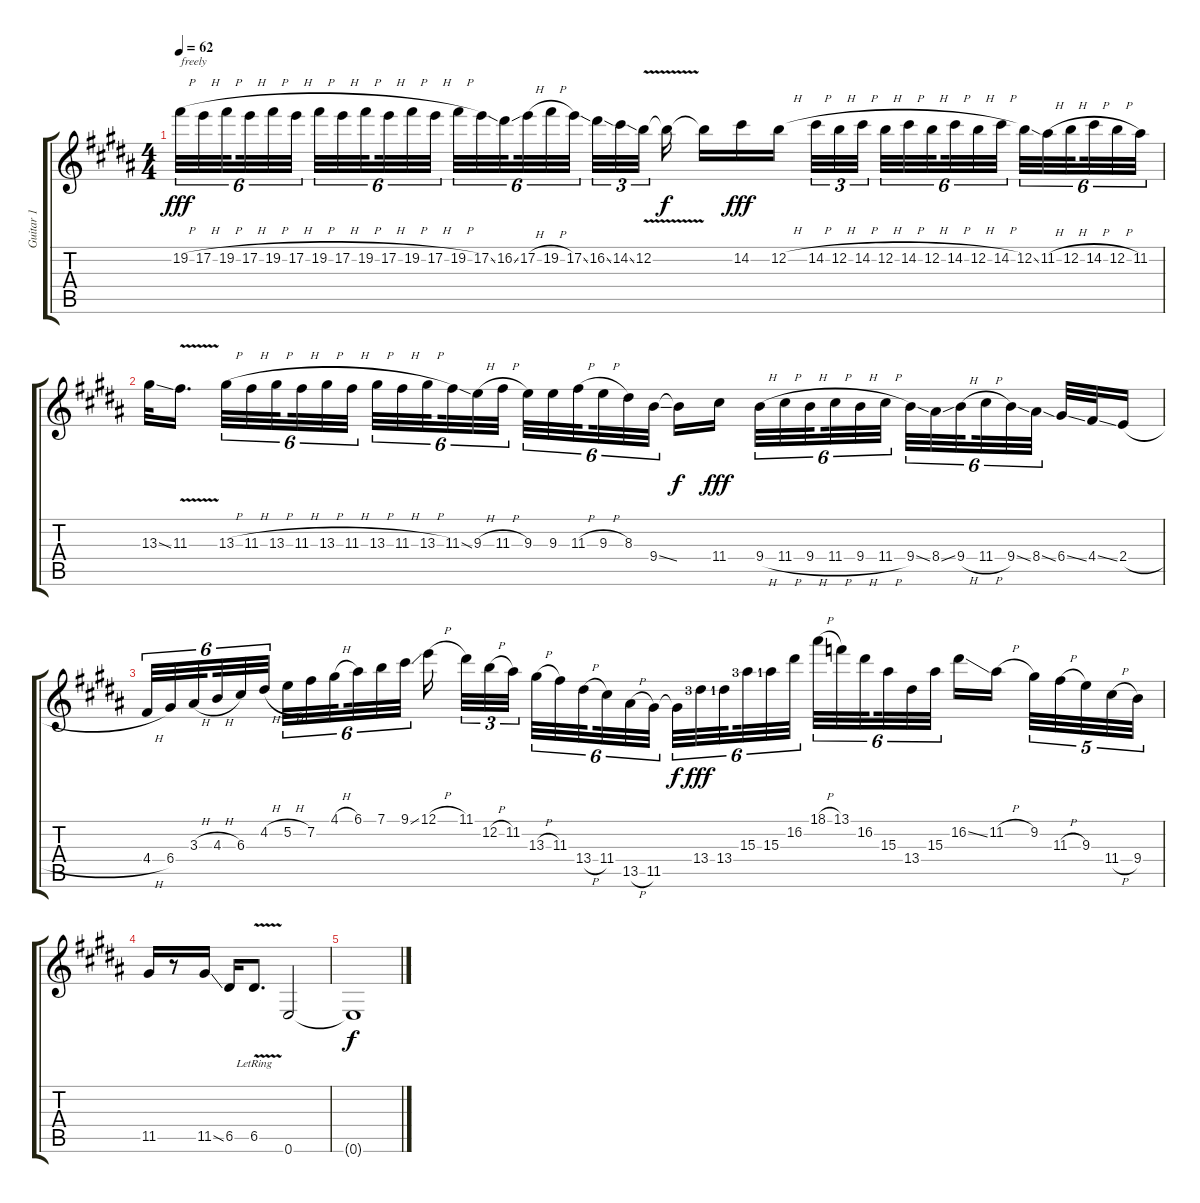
\track ("Guitar 1" "Guitar 1") {instrument overdrivenguitar}
\staff {score tabs}
\tuning (E4 B3 G3 D3 A2 E2) {hide}
\ts (4 4)
\tempo 62
\clef g2
\ks b
19.2{h}.32{tu (6 4) txt "freely" dy fff} 17.2{h}.32{tu (6 4)} 19.2{h}.32{tu (6 4) beam splitsecondary} 17.2{h}.32{tu (6 4)} 19.2{h}.32{tu (6 4)} 17.2{h}.32{tu (6 4) beam splitsecondary} 19.2{h}.32{tu (6 4)} 17.2{h}.32{tu (6 4)} 19.2{h}.32{tu (6 4) beam splitsecondary} 17.2{h}.32{tu (6 4)} 19.2{h}.32{tu (6 4)} 17.2{h}.32{tu (6 4)} 19.2{h}.32{tu (6 4)} 17.2{ss}.32{tu (6 4)} 16.2{ss}.32{tu (6 4) beam splitsecondary} 17.2{h}.32{tu (6 4)} 19.2{h}.32{tu (6 4)} 17.2{ss}.32{tu (6 4) beam splitsecondary} 16.2{ss}.32{tu (3 2)} 14.2{ss}.32{tu (3 2)} 12.2{v}.32{tu (3 2) beam splitsecondary} 12.2{t}.16{dy f} 12.2{t}.16 14.2.16{dy fff} 12.2{h}.16{beam splitsecondary} 14.2{h}.32{tu (3 2)} 12.2{h}.32{tu (3 2)} 14.2{h}.32{tu (3 2)} 12.2{h}.32{tu (6 4)} 14.2{h}.32{tu (6 4)} 12.2{h}.32{tu (6 4) beam splitsecondary} 14.2{h}.32{tu (6 4)} 12.2{h}.32{tu (6 4)} 14.2{h}.32{tu (6 4) beam splitsecondary} 12.2{ss}.32{tu (6 4)} 11.2{h}.32{tu (6 4)} 12.2{h}.32{tu (6 4) beam splitsecondary} 14.2{h}.32{tu (6 4)} 12.2{h}.32{tu (6 4)} 11.2.32{tu (6 4)} |
13.3{ss}.32 11.3{v}.16{d beam splitsecondary} 13.3{h}.32{tu (6 4)} 11.3{h}.32{tu (6 4)} 13.3{h}.32{tu (6 4) beam splitsecondary} 11.3{h}.32{tu (6 4)} 13.3{h}.32{tu (6 4)} 11.3{h}.32{tu (6 4)} 13.3{h}.32{tu (6 4)} 11.3{h}.32{tu (6 4)} 13.3{h}.32{tu (6 4) beam splitsecondary} 11.3{ss}.32{tu (6 4)} 9.3{h}.32{tu (6 4)} 11.3{h}.32{tu (6 4) beam splitsecondary} 9.3.32{tu (6 4)} 9.3.32{tu (6 4)} 11.3{h}.32{tu (6 4) beam splitsecondary} 9.3{h}.32{tu (6 4)} 8.3.32{tu (6 4)} 9.4{ss}.32{tu (6 4)} 9.4{t}.16{dy f} 11.4.16{dy fff beam splitsecondary} 9.4{h}.32{tu (6 4)} 11.4{h}.32{tu (6 4)} 9.4{h}.32{tu (6 4) beam splitsecondary} 11.4{h}.32{tu (6 4)} 9.4{h}.32{tu (6 4)} 11.4{h}.32{tu (6 4)} 9.4{ss}.32{tu (6 4)} 8.4{ss}.32{tu (6 4)} 9.4{h}.32{tu (6 4) beam splitsecondary} 11.4{h}.32{tu (6 4)} 9.4{ss}.32{tu (6 4)} 8.4{ss}.32{tu (6 4) beam splitsecondary} 6.4{ss}.32 4.4{ss}.32 2.4{h}.16 |
4.4{h}.32{tu (6 4)} 6.4.32{tu (6 4)} 3.3{h}.32{tu (6 4) beam splitsecondary} 4.3{h}.32{tu (6 4)} 6.3.32{tu (6 4)} 4.2{h}.32{tu (6 4) beam splitsecondary} 5.2{h}.32{tu (6 4)} 7.2.32{tu (6 4)} 4.1{h}.32{tu (6 4) beam splitsecondary} 6.1.32{tu (6 4)} 7.1.32{tu (6 4)} 9.1{ss}.32{tu (6 4)} 12.1{h}.16{beam splitsecondary} 11.1.32{tu (3 2)} 12.2{h}.32{tu (3 2)} 11.2.32{tu (3 2) beam splitsecondary} 13.3{h}.32{tu (6 4)} 11.3.32{tu (6 4)} 13.4{h}.32{tu (6 4) beam splitsecondary} 11.4.32{tu (6 4)} 13.5{h}.32{tu (6 4)} 11.5.32{tu (6 4)} 11.5{t}.32{tu (6 4) dy f} 13.4{lf 4}.32{tu (6 4) dy fff} 13.4{lf 2}.32{tu (6 4) beam splitsecondary} 15.3{lf 4}.32{tu (6 4)} 15.3{lf 2}.32{tu (6 4)} 16.2.32{tu (6 4) beam splitsecondary} 18.1{h}.32{tu (6 4)} 13.1.32{tu (6 4)} 16.2.32{tu (6 4) beam splitsecondary} 15.3.32{tu (6 4)} 13.4.32{tu (6 4)} 15.3.32{tu (6 4)} 16.2{ss}.16 11.2{h}.16{beam splitsecondary} 9.2.32{tu (5 4)} 11.3{h}.32{tu (5 4)} 9.3.32{tu (5 4)} 11.4{h}.32{tu (5 4)} 9.4.32{tu (5 4)} |
11.5.16 r.8 11.5{ss}.16 6.5.16 6.5{v lr}.8{d} 0.6.2 |
0.6{t}.1{dy f}
